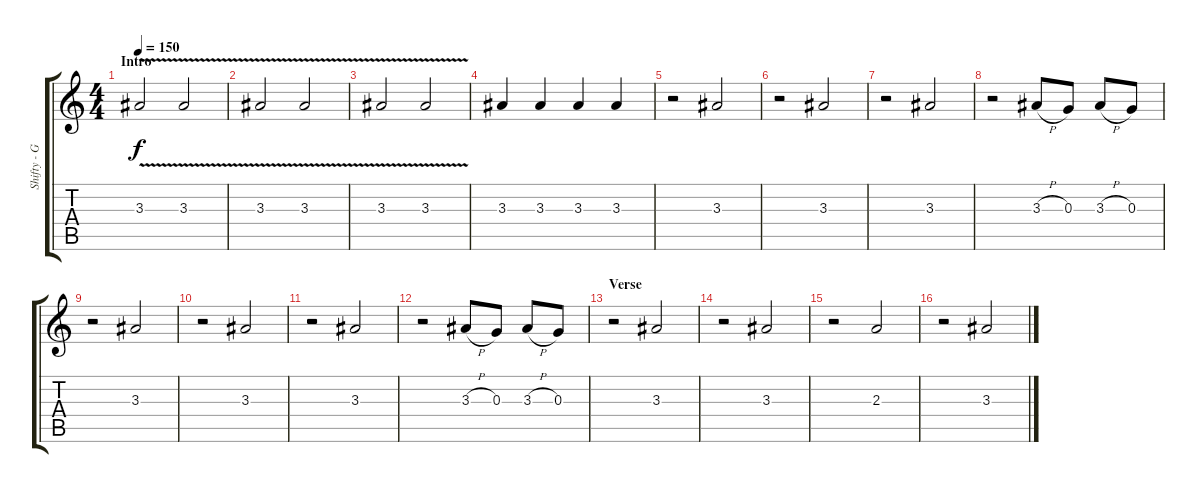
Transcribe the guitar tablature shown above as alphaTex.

\track ("Shifty - Guitar" "Shifty - G") {instrument overdrivenguitar}
\staff {score tabs}
\tuning (E4 B3 G3 D3 A2 E2) {hide}
\ts (4 4)
\section ("" "Intro")
\tempo 150
\clef g2
\ks c
3.3{v}.2{dy f instrument overdrivenguitar} 3.3{v}.2 |
3.3{v}.2 3.3{v}.2 |
3.3{v}.2 3.3{v}.2 |
3.3.4 3.3.4 3.3.4 3.3.4 |
r.2 3.3.2 |
r.2 3.3.2 |
r.2 3.3.2 |
r.2 3.3{h}.8 0.3.8 3.3{h}.8 0.3.8 |
r.2 3.3.2 |
r.2 3.3.2 |
r.2 3.3.2 |
r.2 3.3{h}.8 0.3.8 3.3{h}.8 0.3.8 |
\section ("" "Verse")
r.2 3.3.2 |
r.2 3.3.2 |
r.2 2.3.2 |
r.2 3.3.2
